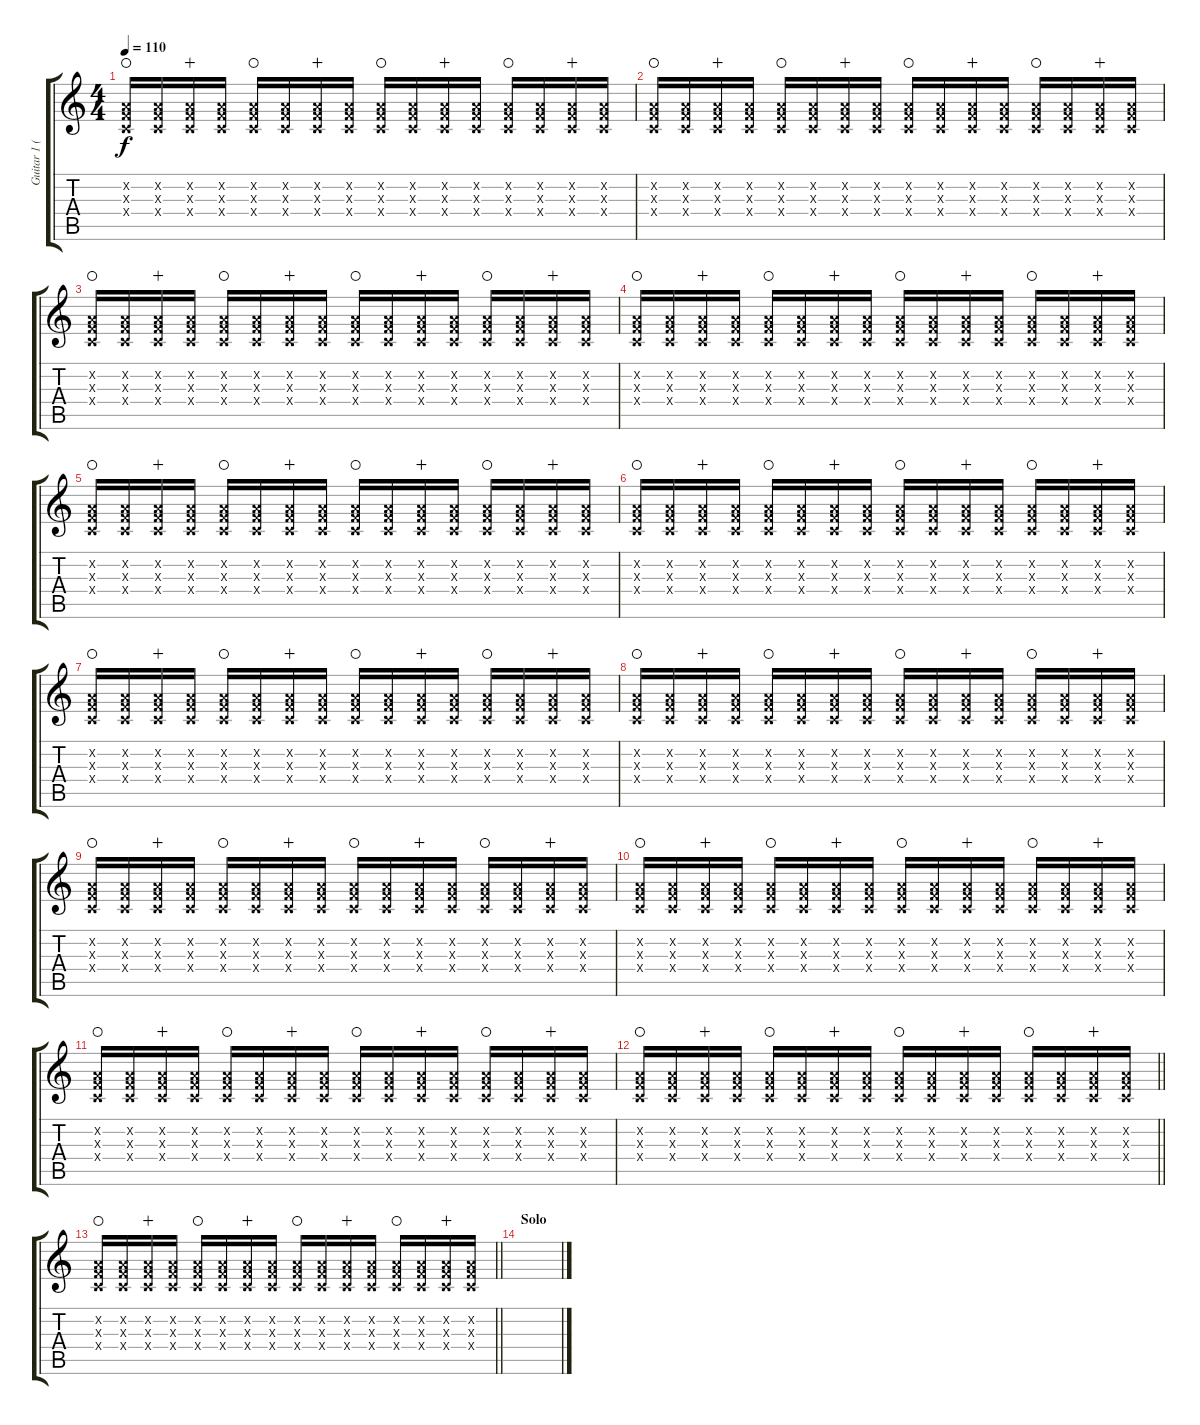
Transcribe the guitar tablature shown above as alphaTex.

\track ("Guitar 1 (Acoustic)" "Guitar 1 (") {instrument electricguitarjazz}
\staff {score tabs}
\tuning (D4 A3 F3 C3 G2 D2) {hide}
\ts (4 4)
\tempo 110
\clef g2
\ks c
(0.2{x} 0.3{x} 0.4{x}).16{dy f waho} (0.2{x} 0.3{x} 0.4{x}).16 (0.2{x} 0.3{x} 0.4{x}).16{wahc} (0.2{x} 0.3{x} 0.4{x}).16 (0.2{x} 0.3{x} 0.4{x}).16{waho} (0.2{x} 0.3{x} 0.4{x}).16 (0.2{x} 0.3{x} 0.4{x}).16{wahc} (0.2{x} 0.3{x} 0.4{x}).16 (0.2{x} 0.3{x} 0.4{x}).16{waho} (0.2{x} 0.3{x} 0.4{x}).16 (0.2{x} 0.3{x} 0.4{x}).16{wahc} (0.2{x} 0.3{x} 0.4{x}).16 (0.2{x} 0.3{x} 0.4{x}).16{waho} (0.2{x} 0.3{x} 0.4{x}).16 (0.2{x} 0.3{x} 0.4{x}).16{wahc} (0.2{x} 0.3{x} 0.4{x}).16 |
(0.2{x} 0.3{x} 0.4{x}).16{waho} (0.2{x} 0.3{x} 0.4{x}).16 (0.2{x} 0.3{x} 0.4{x}).16{wahc} (0.2{x} 0.3{x} 0.4{x}).16 (0.2{x} 0.3{x} 0.4{x}).16{waho} (0.2{x} 0.3{x} 0.4{x}).16 (0.2{x} 0.3{x} 0.4{x}).16{wahc} (0.2{x} 0.3{x} 0.4{x}).16 (0.2{x} 0.3{x} 0.4{x}).16{waho} (0.2{x} 0.3{x} 0.4{x}).16 (0.2{x} 0.3{x} 0.4{x}).16{wahc} (0.2{x} 0.3{x} 0.4{x}).16 (0.2{x} 0.3{x} 0.4{x}).16{waho} (0.2{x} 0.3{x} 0.4{x}).16 (0.2{x} 0.3{x} 0.4{x}).16{wahc} (0.2{x} 0.3{x} 0.4{x}).16 |
(0.2{x} 0.3{x} 0.4{x}).16{waho} (0.2{x} 0.3{x} 0.4{x}).16 (0.2{x} 0.3{x} 0.4{x}).16{wahc} (0.2{x} 0.3{x} 0.4{x}).16 (0.2{x} 0.3{x} 0.4{x}).16{waho} (0.2{x} 0.3{x} 0.4{x}).16 (0.2{x} 0.3{x} 0.4{x}).16{wahc} (0.2{x} 0.3{x} 0.4{x}).16 (0.2{x} 0.3{x} 0.4{x}).16{waho} (0.2{x} 0.3{x} 0.4{x}).16 (0.2{x} 0.3{x} 0.4{x}).16{wahc} (0.2{x} 0.3{x} 0.4{x}).16 (0.2{x} 0.3{x} 0.4{x}).16{waho} (0.2{x} 0.3{x} 0.4{x}).16 (0.2{x} 0.3{x} 0.4{x}).16{wahc} (0.2{x} 0.3{x} 0.4{x}).16 |
(0.2{x} 0.3{x} 0.4{x}).16{waho} (0.2{x} 0.3{x} 0.4{x}).16 (0.2{x} 0.3{x} 0.4{x}).16{wahc} (0.2{x} 0.3{x} 0.4{x}).16 (0.2{x} 0.3{x} 0.4{x}).16{waho} (0.2{x} 0.3{x} 0.4{x}).16 (0.2{x} 0.3{x} 0.4{x}).16{wahc} (0.2{x} 0.3{x} 0.4{x}).16 (0.2{x} 0.3{x} 0.4{x}).16{waho} (0.2{x} 0.3{x} 0.4{x}).16 (0.2{x} 0.3{x} 0.4{x}).16{wahc} (0.2{x} 0.3{x} 0.4{x}).16 (0.2{x} 0.3{x} 0.4{x}).16{waho} (0.2{x} 0.3{x} 0.4{x}).16 (0.2{x} 0.3{x} 0.4{x}).16{wahc} (0.2{x} 0.3{x} 0.4{x}).16 |
(0.2{x} 0.3{x} 0.4{x}).16{waho} (0.2{x} 0.3{x} 0.4{x}).16 (0.2{x} 0.3{x} 0.4{x}).16{wahc} (0.2{x} 0.3{x} 0.4{x}).16 (0.2{x} 0.3{x} 0.4{x}).16{waho} (0.2{x} 0.3{x} 0.4{x}).16 (0.2{x} 0.3{x} 0.4{x}).16{wahc} (0.2{x} 0.3{x} 0.4{x}).16 (0.2{x} 0.3{x} 0.4{x}).16{waho} (0.2{x} 0.3{x} 0.4{x}).16 (0.2{x} 0.3{x} 0.4{x}).16{wahc} (0.2{x} 0.3{x} 0.4{x}).16 (0.2{x} 0.3{x} 0.4{x}).16{waho} (0.2{x} 0.3{x} 0.4{x}).16 (0.2{x} 0.3{x} 0.4{x}).16{wahc} (0.2{x} 0.3{x} 0.4{x}).16 |
(0.2{x} 0.3{x} 0.4{x}).16{waho} (0.2{x} 0.3{x} 0.4{x}).16 (0.2{x} 0.3{x} 0.4{x}).16{wahc} (0.2{x} 0.3{x} 0.4{x}).16 (0.2{x} 0.3{x} 0.4{x}).16{waho} (0.2{x} 0.3{x} 0.4{x}).16 (0.2{x} 0.3{x} 0.4{x}).16{wahc} (0.2{x} 0.3{x} 0.4{x}).16 (0.2{x} 0.3{x} 0.4{x}).16{waho} (0.2{x} 0.3{x} 0.4{x}).16 (0.2{x} 0.3{x} 0.4{x}).16{wahc} (0.2{x} 0.3{x} 0.4{x}).16 (0.2{x} 0.3{x} 0.4{x}).16{waho} (0.2{x} 0.3{x} 0.4{x}).16 (0.2{x} 0.3{x} 0.4{x}).16{wahc} (0.2{x} 0.3{x} 0.4{x}).16 |
(0.2{x} 0.3{x} 0.4{x}).16{waho} (0.2{x} 0.3{x} 0.4{x}).16 (0.2{x} 0.3{x} 0.4{x}).16{wahc} (0.2{x} 0.3{x} 0.4{x}).16 (0.2{x} 0.3{x} 0.4{x}).16{waho} (0.2{x} 0.3{x} 0.4{x}).16 (0.2{x} 0.3{x} 0.4{x}).16{wahc} (0.2{x} 0.3{x} 0.4{x}).16 (0.2{x} 0.3{x} 0.4{x}).16{waho} (0.2{x} 0.3{x} 0.4{x}).16 (0.2{x} 0.3{x} 0.4{x}).16{wahc} (0.2{x} 0.3{x} 0.4{x}).16 (0.2{x} 0.3{x} 0.4{x}).16{waho} (0.2{x} 0.3{x} 0.4{x}).16 (0.2{x} 0.3{x} 0.4{x}).16{wahc} (0.2{x} 0.3{x} 0.4{x}).16 |
(0.2{x} 0.3{x} 0.4{x}).16{waho} (0.2{x} 0.3{x} 0.4{x}).16 (0.2{x} 0.3{x} 0.4{x}).16{wahc} (0.2{x} 0.3{x} 0.4{x}).16 (0.2{x} 0.3{x} 0.4{x}).16{waho} (0.2{x} 0.3{x} 0.4{x}).16 (0.2{x} 0.3{x} 0.4{x}).16{wahc} (0.2{x} 0.3{x} 0.4{x}).16 (0.2{x} 0.3{x} 0.4{x}).16{waho} (0.2{x} 0.3{x} 0.4{x}).16 (0.2{x} 0.3{x} 0.4{x}).16{wahc} (0.2{x} 0.3{x} 0.4{x}).16 (0.2{x} 0.3{x} 0.4{x}).16{waho} (0.2{x} 0.3{x} 0.4{x}).16 (0.2{x} 0.3{x} 0.4{x}).16{wahc} (0.2{x} 0.3{x} 0.4{x}).16 |
(0.2{x} 0.3{x} 0.4{x}).16{waho} (0.2{x} 0.3{x} 0.4{x}).16 (0.2{x} 0.3{x} 0.4{x}).16{wahc} (0.2{x} 0.3{x} 0.4{x}).16 (0.2{x} 0.3{x} 0.4{x}).16{waho} (0.2{x} 0.3{x} 0.4{x}).16 (0.2{x} 0.3{x} 0.4{x}).16{wahc} (0.2{x} 0.3{x} 0.4{x}).16 (0.2{x} 0.3{x} 0.4{x}).16{waho} (0.2{x} 0.3{x} 0.4{x}).16 (0.2{x} 0.3{x} 0.4{x}).16{wahc} (0.2{x} 0.3{x} 0.4{x}).16 (0.2{x} 0.3{x} 0.4{x}).16{waho} (0.2{x} 0.3{x} 0.4{x}).16 (0.2{x} 0.3{x} 0.4{x}).16{wahc} (0.2{x} 0.3{x} 0.4{x}).16 |
(0.2{x} 0.3{x} 0.4{x}).16{waho} (0.2{x} 0.3{x} 0.4{x}).16 (0.2{x} 0.3{x} 0.4{x}).16{wahc} (0.2{x} 0.3{x} 0.4{x}).16 (0.2{x} 0.3{x} 0.4{x}).16{waho} (0.2{x} 0.3{x} 0.4{x}).16 (0.2{x} 0.3{x} 0.4{x}).16{wahc} (0.2{x} 0.3{x} 0.4{x}).16 (0.2{x} 0.3{x} 0.4{x}).16{waho} (0.2{x} 0.3{x} 0.4{x}).16 (0.2{x} 0.3{x} 0.4{x}).16{wahc} (0.2{x} 0.3{x} 0.4{x}).16 (0.2{x} 0.3{x} 0.4{x}).16{waho} (0.2{x} 0.3{x} 0.4{x}).16 (0.2{x} 0.3{x} 0.4{x}).16{wahc} (0.2{x} 0.3{x} 0.4{x}).16 |
(0.2{x} 0.3{x} 0.4{x}).16{waho} (0.2{x} 0.3{x} 0.4{x}).16 (0.2{x} 0.3{x} 0.4{x}).16{wahc} (0.2{x} 0.3{x} 0.4{x}).16 (0.2{x} 0.3{x} 0.4{x}).16{waho} (0.2{x} 0.3{x} 0.4{x}).16 (0.2{x} 0.3{x} 0.4{x}).16{wahc} (0.2{x} 0.3{x} 0.4{x}).16 (0.2{x} 0.3{x} 0.4{x}).16{waho} (0.2{x} 0.3{x} 0.4{x}).16 (0.2{x} 0.3{x} 0.4{x}).16{wahc} (0.2{x} 0.3{x} 0.4{x}).16 (0.2{x} 0.3{x} 0.4{x}).16{waho} (0.2{x} 0.3{x} 0.4{x}).16 (0.2{x} 0.3{x} 0.4{x}).16{wahc} (0.2{x} 0.3{x} 0.4{x}).16 |
\barLineRight lightlight
(0.2{x} 0.3{x} 0.4{x}).16{waho} (0.2{x} 0.3{x} 0.4{x}).16 (0.2{x} 0.3{x} 0.4{x}).16{wahc} (0.2{x} 0.3{x} 0.4{x}).16 (0.2{x} 0.3{x} 0.4{x}).16{waho} (0.2{x} 0.3{x} 0.4{x}).16 (0.2{x} 0.3{x} 0.4{x}).16{wahc} (0.2{x} 0.3{x} 0.4{x}).16 (0.2{x} 0.3{x} 0.4{x}).16{waho} (0.2{x} 0.3{x} 0.4{x}).16 (0.2{x} 0.3{x} 0.4{x}).16{wahc} (0.2{x} 0.3{x} 0.4{x}).16 (0.2{x} 0.3{x} 0.4{x}).16{waho} (0.2{x} 0.3{x} 0.4{x}).16 (0.2{x} 0.3{x} 0.4{x}).16{wahc} (0.2{x} 0.3{x} 0.4{x}).16 |
\barLineRight lightlight
(0.2{x} 0.3{x} 0.4{x}).16{waho} (0.2{x} 0.3{x} 0.4{x}).16 (0.2{x} 0.3{x} 0.4{x}).16{wahc} (0.2{x} 0.3{x} 0.4{x}).16 (0.2{x} 0.3{x} 0.4{x}).16{waho} (0.2{x} 0.3{x} 0.4{x}).16 (0.2{x} 0.3{x} 0.4{x}).16{wahc} (0.2{x} 0.3{x} 0.4{x}).16 (0.2{x} 0.3{x} 0.4{x}).16{waho} (0.2{x} 0.3{x} 0.4{x}).16 (0.2{x} 0.3{x} 0.4{x}).16{wahc} (0.2{x} 0.3{x} 0.4{x}).16 (0.2{x} 0.3{x} 0.4{x}).16{waho} (0.2{x} 0.3{x} 0.4{x}).16 (0.2{x} 0.3{x} 0.4{x}).16{wahc} (0.2{x} 0.3{x} 0.4{x}).16 |
\section ("" "Solo")
